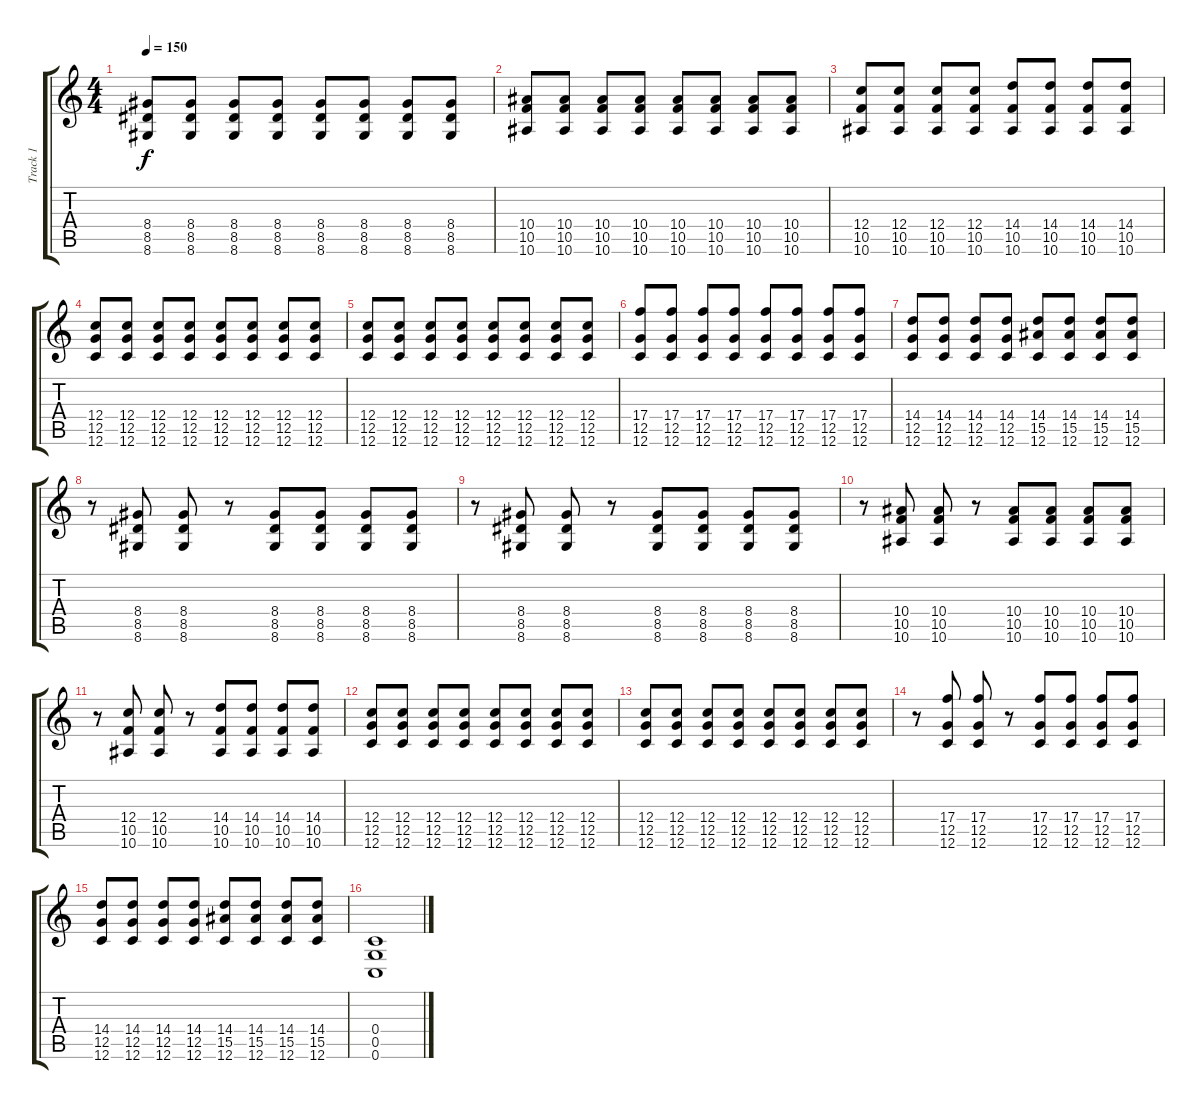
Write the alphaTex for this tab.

\track ("Track 1" "Track 1") {instrument distortionguitar}
\staff {score tabs}
\tuning (D4 A3 F3 C3 G2 C2) {hide}
\ts (4 4)
\tempo 150
\clef g2
\ks c
(8.4 8.5 8.6).8{dy f} (8.4 8.5 8.6).8 (8.4 8.5 8.6).8 (8.4 8.5 8.6).8 (8.4 8.5 8.6).8 (8.4 8.5 8.6).8 (8.4 8.5 8.6).8 (8.4 8.5 8.6).8 |
(10.4 10.5 10.6).8 (10.4 10.5 10.6).8 (10.4 10.5 10.6).8 (10.4 10.5 10.6).8 (10.4 10.5 10.6).8 (10.4 10.5 10.6).8 (10.4 10.5 10.6).8 (10.4 10.5 10.6).8 |
(12.4 10.5 10.6).8 (12.4 10.5 10.6).8 (12.4 10.5 10.6).8 (12.4 10.5 10.6).8 (14.4 10.5 10.6).8 (14.4 10.5 10.6).8 (14.4 10.5 10.6).8 (14.4 10.5 10.6).8 |
(12.4 12.5 12.6).8 (12.4 12.5 12.6).8 (12.4 12.5 12.6).8 (12.4 12.5 12.6).8 (12.4 12.5 12.6).8 (12.4 12.5 12.6).8 (12.4 12.5 12.6).8 (12.4 12.5 12.6).8 |
(12.4 12.5 12.6).8 (12.4 12.5 12.6).8 (12.4 12.5 12.6).8 (12.4 12.5 12.6).8 (12.4 12.5 12.6).8 (12.4 12.5 12.6).8 (12.4 12.5 12.6).8 (12.4 12.5 12.6).8 |
(17.4 12.5 12.6).8 (17.4 12.5 12.6).8 (17.4 12.5 12.6).8 (17.4 12.5 12.6).8 (17.4 12.5 12.6).8 (17.4 12.5 12.6).8 (17.4 12.5 12.6).8 (17.4 12.5 12.6).8 |
(14.4 12.5 12.6).8 (14.4 12.5 12.6).8 (14.4 12.5 12.6).8 (14.4 12.5 12.6).8 (14.4 15.5 12.6).8 (14.4 15.5 12.6).8 (14.4 15.5 12.6).8 (14.4 15.5 12.6).8 |
r.8 (8.4 8.5 8.6).8 (8.4 8.5 8.6).8 r.8 (8.4 8.5 8.6).8 (8.4 8.5 8.6).8 (8.4 8.5 8.6).8 (8.4 8.5 8.6).8 |
r.8 (8.4 8.5 8.6).8 (8.4 8.5 8.6).8 r.8 (8.4 8.5 8.6).8 (8.4 8.5 8.6).8 (8.4 8.5 8.6).8 (8.4 8.5 8.6).8 |
r.8 (10.4 10.5 10.6).8 (10.4 10.5 10.6).8 r.8 (10.4 10.5 10.6).8 (10.4 10.5 10.6).8 (10.4 10.5 10.6).8 (10.4 10.5 10.6).8 |
r.8 (12.4 10.5 10.6).8 (12.4 10.5 10.6).8 r.8 (14.4 10.5 10.6).8 (14.4 10.5 10.6).8 (14.4 10.5 10.6).8 (14.4 10.5 10.6).8 |
(12.4 12.5 12.6).8 (12.4 12.5 12.6).8 (12.4 12.5 12.6).8 (12.4 12.5 12.6).8 (12.4 12.5 12.6).8 (12.4 12.5 12.6).8 (12.4 12.5 12.6).8 (12.4 12.5 12.6).8 |
(12.4 12.5 12.6).8 (12.4 12.5 12.6).8 (12.4 12.5 12.6).8 (12.4 12.5 12.6).8 (12.4 12.5 12.6).8 (12.4 12.5 12.6).8 (12.4 12.5 12.6).8 (12.4 12.5 12.6).8 |
r.8 (17.4 12.5 12.6).8 (17.4 12.5 12.6).8 r.8 (17.4 12.5 12.6).8 (17.4 12.5 12.6).8 (17.4 12.5 12.6).8 (17.4 12.5 12.6).8 |
(14.4 12.5 12.6).8 (14.4 12.5 12.6).8 (14.4 12.5 12.6).8 (14.4 12.5 12.6).8 (14.4 15.5 12.6).8 (14.4 15.5 12.6).8 (14.4 15.5 12.6).8 (14.4 15.5 12.6).8 |
(0.4 0.5 0.6).1
